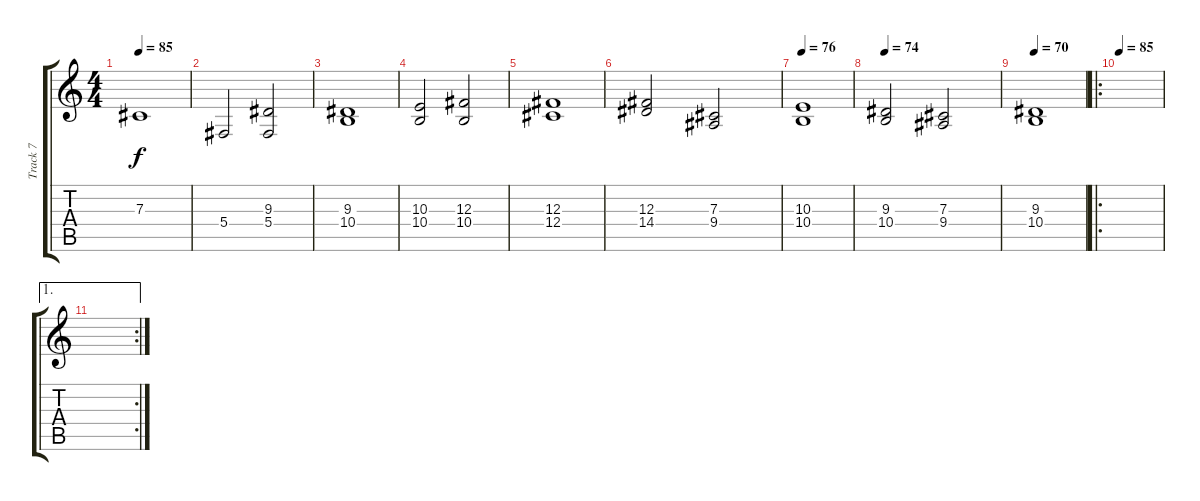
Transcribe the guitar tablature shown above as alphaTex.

\track ("Track 7" "Track 7") {instrument violin}
\staff {score tabs}
\tuning (Eb4 Bb3 Gb3 Db3 Ab2 Eb2) {hide}
\ts (4 4)
\tempo 85
\clef g2
\ks c
7.3.1{dy f} |
5.4.2 (9.3 5.4).2 |
(9.3 10.4).1 |
(10.3 10.4).2 (12.3 10.4).2 |
(12.3 12.4).1 |
(12.3 14.4).2 (7.3 9.4).2 |
\tempo 76
(10.3 10.4).1 |
\tempo 74
(9.3 10.4).2 (7.3 9.4).2 |
\tempo 70
(9.3 10.4).1 |
\ro
\tempo 85
|
\ae 1
\rc 2
